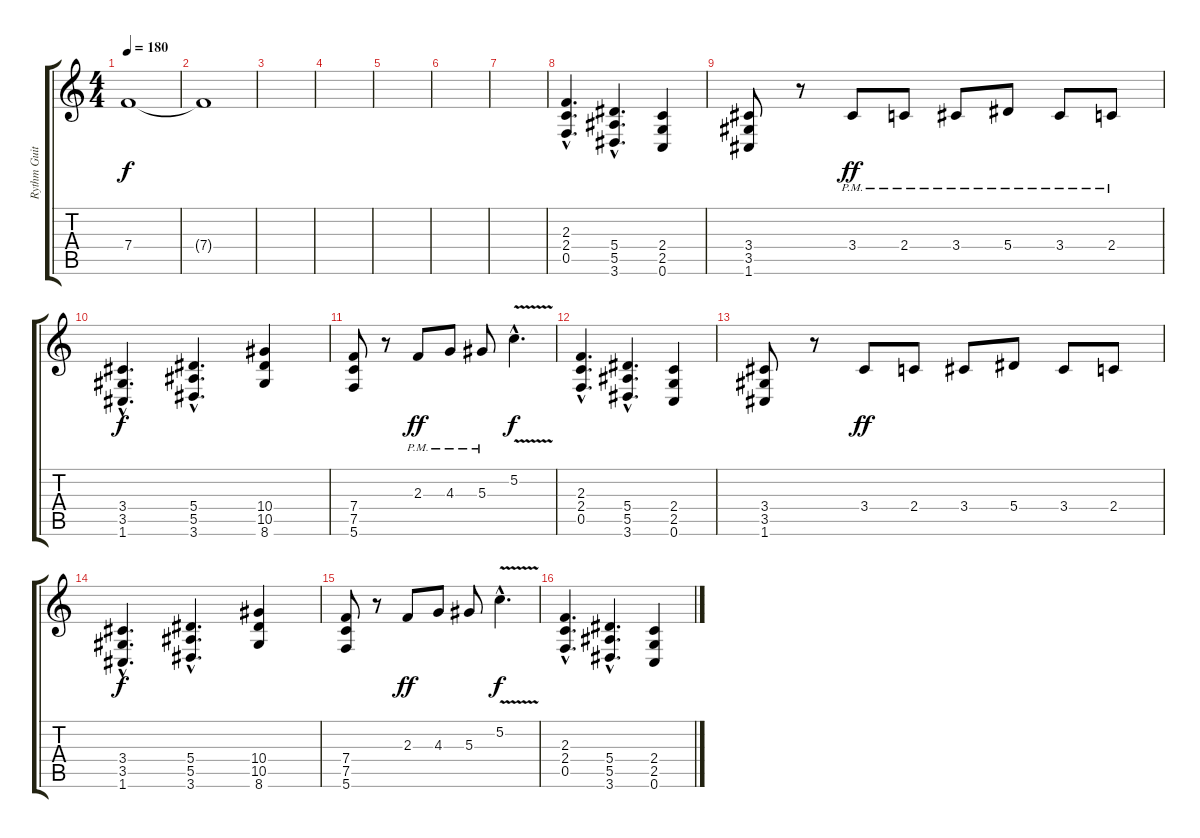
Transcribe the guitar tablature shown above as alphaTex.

\track ("Rythm Guitar 2" "Rythm Guit") {instrument distortionguitar}
\staff {score tabs}
\tuning (C4 G3 Eb3 Bb2 F2 C2) {hide}
\ts (4 4)
\tempo 180
\clef g2
\ks c
7.4{t}.1{dy f} |
7.4{t}.1 |
|
|
|
|
|
(2.3{hac} 2.4{hac} 0.5{hac}).4{d volume 16} (5.4{hac} 5.5{hac} 3.6{hac}).4{d} (2.4 2.5 0.6).4 |
(3.4 3.5 1.6).8 r.8 3.4{pm}.8{dy ff} 2.4{pm}.8 3.4{pm}.8 5.4{pm}.8 3.4{pm}.8 2.4{pm}.8 |
(3.4{hac} 3.5{hac} 1.6{hac}).4{d dy f} (5.4{hac} 5.5{hac} 3.6{hac}).4{d} (10.4 10.5 8.6).4 |
(7.4 7.5 5.6).8 r.8 2.3{pm}.8{dy ff} 4.3{pm}.8 5.3{pm}.8 5.2{v hac}.4{d dy f} |
(2.3{hac} 2.4{hac} 0.5{hac}).4{d} (5.4{hac} 5.5{hac} 3.6{hac}).4{d} (2.4 2.5 0.6).4 |
(3.4 3.5 1.6).8 r.8 3.4.8{dy ff} 2.4.8 3.4.8 5.4.8 3.4.8 2.4.8 |
(3.4{hac} 3.5{hac} 1.6{hac}).4{d dy f} (5.4{hac} 5.5{hac} 3.6{hac}).4{d} (10.4 10.5 8.6).4 |
(7.4 7.5 5.6).8 r.8 2.3.8{dy ff} 4.3.8 5.3.8 5.2{v hac}.4{d dy f} |
(2.3{hac} 2.4{hac} 0.5{hac}).4{d} (5.4{hac} 5.5{hac} 3.6{hac}).4{d} (2.4 2.5 0.6).4
